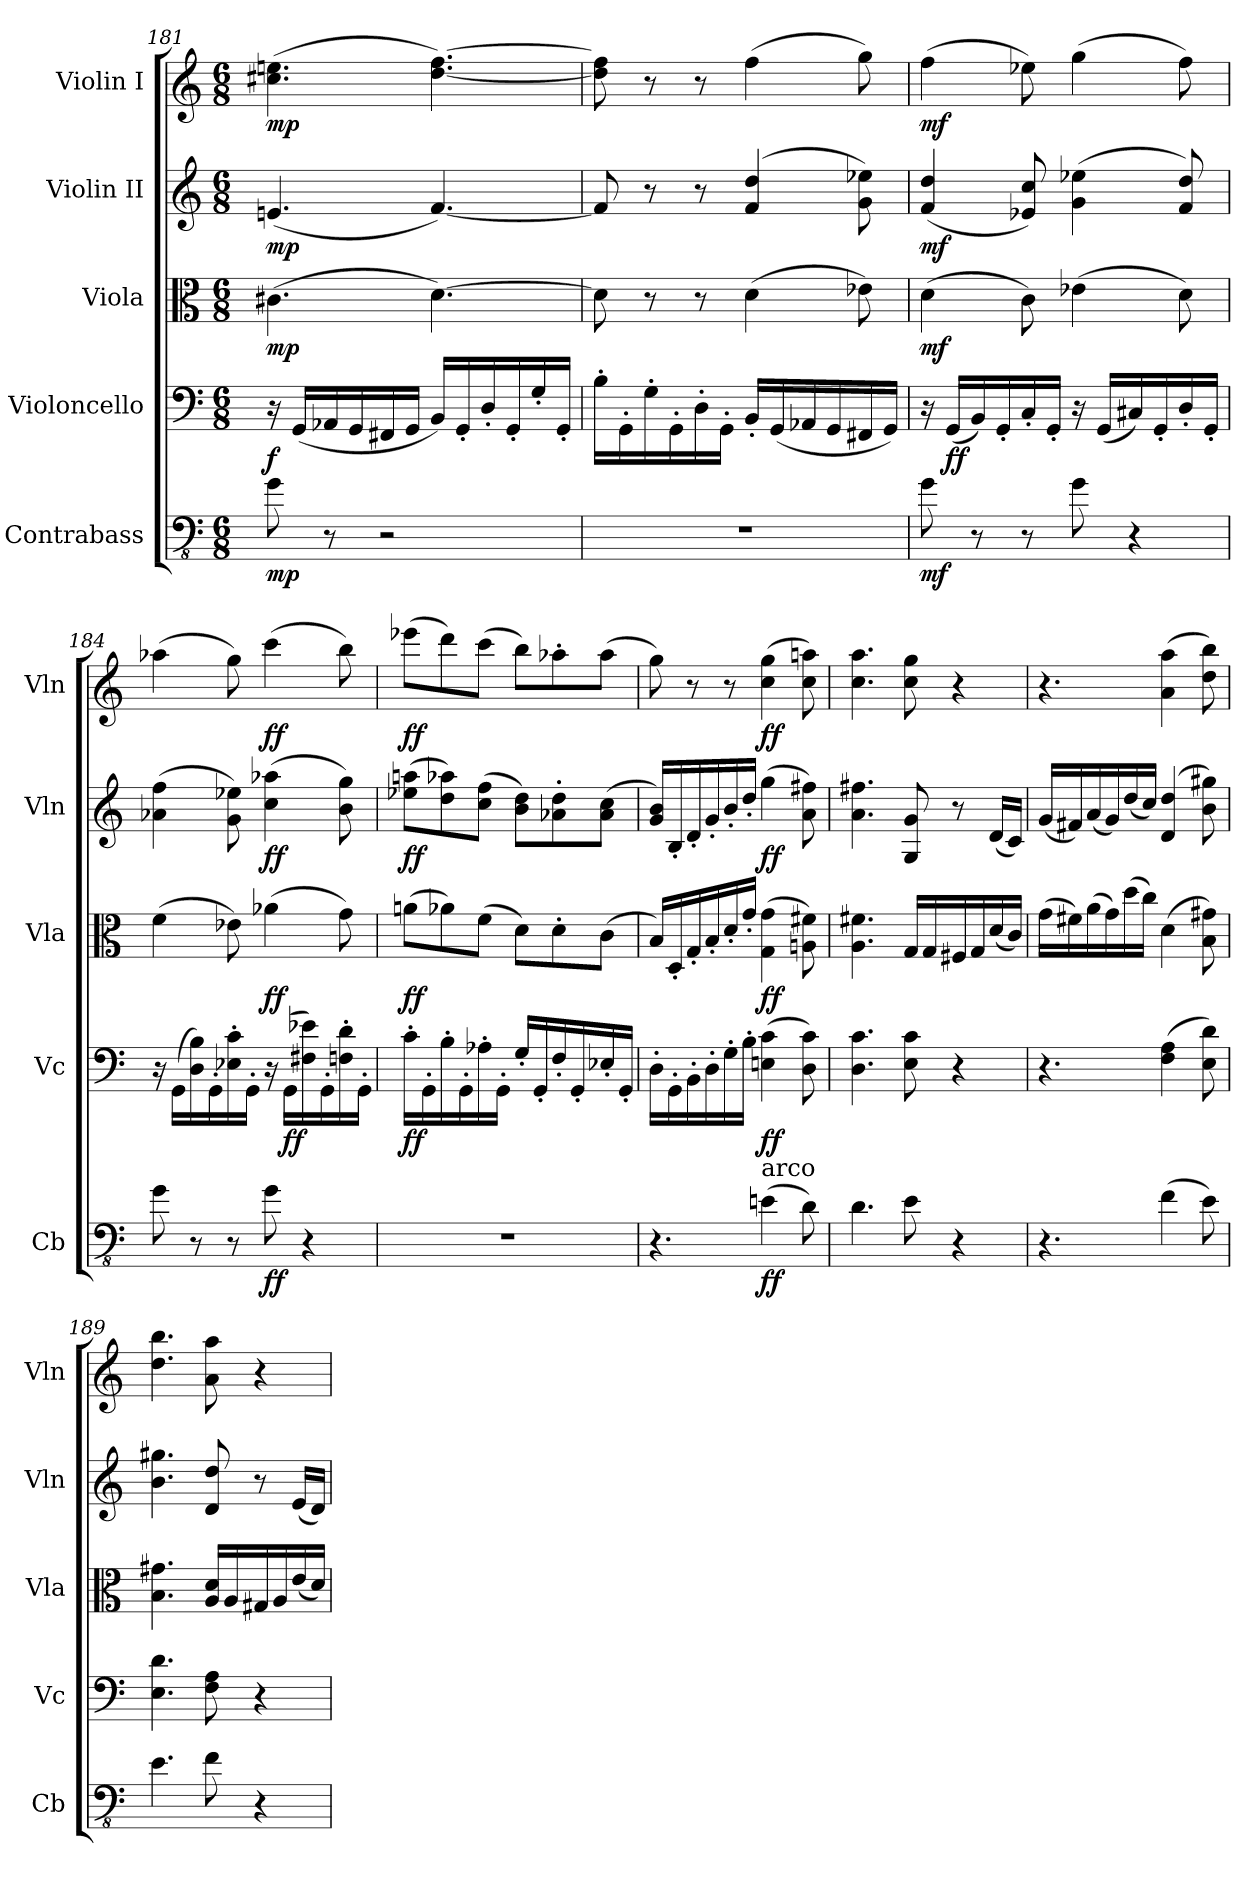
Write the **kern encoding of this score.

**kern	**dynam	**kern	**dynam	**kern	**dynam	**kern	**dynam	**kern	**dynam
*part5	*part5	*part4	*part4	*part3	*part3	*part2	*part2	*part1	*part1
*staff5	*staff5	*staff4	*staff4	*staff3	*staff3	*staff2	*staff2	*staff1	*staff1
*I"Contrabass	*	*I"Violoncello	*	*I"Viola	*	*I"Violin II	*	*I"Violin I	*
*I'Cb	*	*I'Vc	*	*I'Vla	*	*I'Vln	*	*I'Vln	*
!!LO:LB:g=z
*clefFv4	*	*clefF4	*	*clefC3	*	*clefG2	*	*clefG2	*
*ITrd7c12	*	*	*	*	*	*	*	*	*
*k[]	*	*k[]	*	*k[]	*	*k[]	*	*k[]	*
*M6/8	*	*M6/8	*	*M6/8	*	*M6/8	*	*M6/8	*
=181	=181	=181	=181	=181	=181	=181	=181	=181	=181
!	!LO:DY:b	!	!LO:DY:b	!	!LO:DY:b	!	!LO:DY:b	!	!LO:DY:b
8GG\	mp	16r	f	(4.c#X\	mp	(4.en/	mp	(4.cc#X\ 4.een\	mp
.	.	(16GG/LL	.	.	.	.	.	.	.
8r	.	16AA-X/	.	.	.	.	.	.	.
.	.	16GG/	.	.	.	.	.	.	.
2r	.	16FF#X/	.	.	.	.	.	.	.
.	.	16GG/JJ	.	.	.	.	.	.	.
.	.	16BB/LL)	.	[4.d\)	.	[4.f/)	.	[4.dd\ [4.ff\)	.
.	.	16GG'/	.	.	.	.	.	.	.
.	.	16D'/	.	.	.	.	.	.	.
.	.	16GG'/	.	.	.	.	.	.	.
.	.	16G'/	.	.	.	.	.	.	.
.	.	16GG'/JJ	.	.	.	.	.	.	.
=182	=182	=182	=182	=182	=182	=182	=182	=182	=182
2.r	.	16B'\LL	.	8d\]	.	8f/]	.	8dd\] 8ff\]	.
.	.	16GG'\	.	.	.	.	.	.	.
.	.	16G'\	.	8r	.	8r	.	8r	.
.	.	16GG'\	.	.	.	.	.	.	.
.	.	16D'\	.	8r	.	8r	.	8r	.
.	.	16GG'\JJ	.	.	.	.	.	.	.
.	.	16BB'/LL	.	(4d\	.	(4f/ 4dd/	.	(4ff\	.
.	.	(16GG/	.	.	.	.	.	.	.
.	.	16AA-X/	.	.	.	.	.	.	.
.	.	16GG/	.	.	.	.	.	.	.
.	.	16FF#X/	.	8e-X\)	.	8g\ 8ee-X\)	.	8gg\)	.
.	.	16GG/JJ)	.	.	.	.	.	.	.
=183	=183	=183	=183	=183	=183	=183	=183	=183	=183
!	!LO:DY:b	!	!	!	!LO:DY:b	!	!LO:DY:b	!	!LO:DY:b
8GG\	mf	16r	.	(4d\	mf	(4f/ 4dd/	mf	(4ff\	mf
!	!	!	!LO:DY:b	!	!	!	!	!	!
.	.	(16GG/LL	ff	.	.	.	.	.	.
8r	.	16BB/)	.	.	.	.	.	.	.
.	.	16GG'/	.	.	.	.	.	.	.
8r	.	16C'/	.	8c\)	.	8e-X/ 8cc/)	.	8ee-X\)	.
.	.	16GG'/JJ	.	.	.	.	.	.	.
8GG\	.	16r	.	(4e-X\	.	(4g\ 4ee-X\	.	(4gg\	.
.	.	(16GG/LL	.	.	.	.	.	.	.
4r	.	16C#X/)	.	.	.	.	.	.	.
.	.	16GG'/	.	.	.	.	.	.	.
.	.	16D'/	.	8d\)	.	8f/ 8dd/)	.	8ff\)	.
.	.	16GG'/JJ	.	.	.	.	.	.	.
!!LO:PB:g=z
=184	=184	=184	=184	=184	=184	=184	=184	=184	=184
8GG\	.	16r	.	(4f\	.	(4a-X\ 4ff\	.	(4aa-X\	.
.	.	(16GG\LL	.	.	.	.	.	.	.
8r	.	16D\ 16B\)	.	.	.	.	.	.	.
.	.	16GG'\	.	.	.	.	.	.	.
8r	.	16E-X\' 16c\'	.	8e-X\)	.	8g\ 8ee-X\)	.	8gg\)	.
.	.	16GG'\JJ	.	.	.	.	.	.	.
!	!LO:DY:b	!	!	!	!LO:DY:b	!	!LO:DY:b	!	!LO:DY:b
8GG\	ff	16r	.	(4a-X\	ff	(4cc\ 4aa-X\	ff	(4ccc\	ff
!	!	!	!LO:DY:b	!	!	!	!	!	!
.	.	(16GG\LL	ff	.	.	.	.	.	.
4r	.	16F#X\ 16e-X\)	.	.	.	.	.	.	.
.	.	16GG'\	.	.	.	.	.	.	.
.	.	16Fn\' 16d\'	.	8g\)	.	8b\ 8gg\)	.	8bb\)	.
.	.	16GG'\JJ	.	.	.	.	.	.	.
=185	=185	=185	=185	=185	=185	=185	=185	=185	=185
!	!	!	!LO:DY:b	!	!LO:DY:b	!	!LO:DY:b	!	!LO:DY:b
2.r	.	16c'\LL	ff	(8an\L	ff	(8ee-X\ 8aan\L	ff	(8eee-X\L	ff
.	.	16GG'\	.	.	.	.	.	.	.
.	.	16B'\	.	8a-X\)	.	8dd\ 8aa-X\)	.	8ddd\)	.
.	.	16GG'\	.	.	.	.	.	.	.
.	.	16A-X'\	.	(8f\J	.	(8cc\ 8ff\J	.	(8ccc\J	.
.	.	16GG'\JJ	.	.	.	.	.	.	.
.	.	16G'/LL	.	8d\L)	.	8b\ 8dd\L)	.	8bb\L)	.
.	.	16GG'/	.	.	.	.	.	.	.
.	.	16F'/	.	8d'\	.	8a-X\' 8dd\'	.	8aa-X'\	.
.	.	16GG'/	.	.	.	.	.	.	.
.	.	16E-X'/	.	(8c\J	.	(8a-\ 8cc\J	.	(8aa-\J	.
.	.	16GG'/JJ	.	.	.	.	.	.	.
=186	=186	=186	=186	=186	=186	=186	=186	=186	=186
4.r	.	16D'\LL	.	16B/LL)	.	16g/ 16b/LL)	.	8gg\)	.
.	.	16GG'\	.	16D'/	.	16B'/	.	.	.
.	.	16BB'\	.	16G'/	.	16d'/	.	8r	.
.	.	16D'\	.	16B'/	.	16g'/	.	.	.
.	.	16G'\	.	16d'/	.	16b'/	.	8r	.
.	.	16B'\JJ	.	16g'/JJ	.	16dd'/JJ	.	.	.
!LO:TX:a:t=arco	!	!	!	!	!	!	!	!	!
!	!LO:DY:b	!	!LO:DY:b	!	!LO:DY:b	!	!LO:DY:b	!	!LO:DY:b
(4EEn\	ff	(4En\ 4c\	ff	(4G\ 4g\	ff	(4gg\	ff	(4cc\ 4gg\	ff
8DD\)	.	8D\ 8c\)	.	8An\ 8f#X\)	.	8a\ 8ff#X\)	.	8cc\ 8aan\)	.
=187	=187	=187	=187	=187	=187	=187	=187	=187	=187
4.DD\	.	4.D\ 4.c\	.	4.A\ 4.f#X\	.	4.a\ 4.ff#X\	.	4.cc\ 4.aa\	.
8EE\	.	8E\ 8c\	.	16G/LL	.	8G/ 8g/	.	8cc\ 8gg\	.
.	.	.	.	16G/	.	.	.	.	.
4r	.	4r	.	16F#X/	.	8r	.	4r	.
.	.	.	.	16G/	.	.	.	.	.
.	.	.	.	(16d/	.	(16d/LL	.	.	.
.	.	.	.	16c/JJ)	.	16c/JJ)	.	.	.
!!LO:LB:g=z
=188	=188	=188	=188	=188	=188	=188	=188	=188	=188
4.r	.	4.r	.	(16g\LL	.	(16g/LL	.	4.r	.
.	.	.	.	16f#X\)	.	16f#X/)	.	.	.
.	.	.	.	(16a\	.	(16a/	.	.	.
.	.	.	.	16g\)	.	16g/)	.	.	.
.	.	.	.	(16dd\	.	(16dd/	.	.	.
.	.	.	.	16cc\JJ)	.	16cc/JJ)	.	.	.
(4FF\	.	(4F\ 4A\	.	(4d\	.	(4d/ 4dd/	.	(4a\ 4aa\	.
8EE\)	.	8E\ 8d\)	.	8B\ 8g#X\)	.	8b\ 8gg#X\)	.	8dd\ 8bb\)	.
=189	=189	=189	=189	=189	=189	=189	=189	=189	=189
4.EE\	.	4.E\ 4.d\	.	4.B\ 4.g#X\	.	4.b\ 4.gg#X\	.	4.dd\ 4.bb\	.
8FF\	.	8F\ 8A\	.	16A/ 16d/LL	.	8d/ 8dd/	.	8a\ 8aa\	.
.	.	.	.	16A/	.	.	.	.	.
4r	.	4r	.	16G#X/	.	8r	.	4r	.
.	.	.	.	16A/	.	.	.	.	.
.	.	.	.	(16e/	.	(16e/LL	.	.	.
.	.	.	.	16d/JJ)	.	16d/JJ)	.	.	.
=	=	=	=	=	=	=	=	=	=
*-	*-	*-	*-	*-	*-	*-	*-	*-	*-
